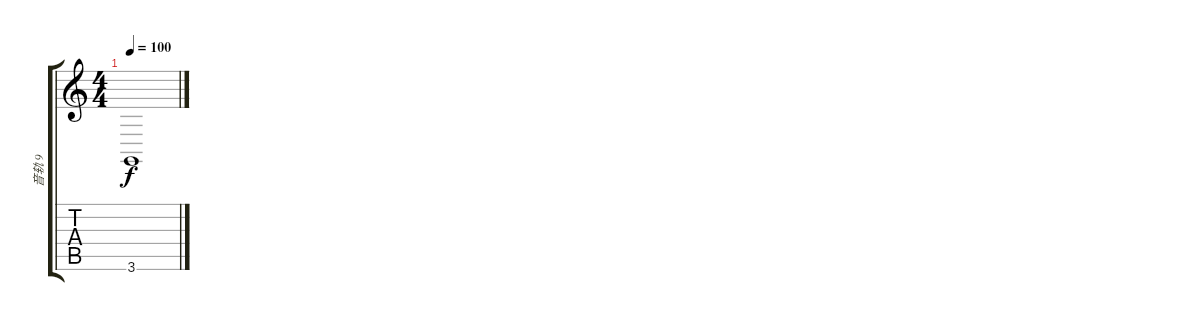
\track ("音轨 9" "音轨 9") {instrument synthstrings2}
\staff {score tabs}
\tuning (E4 B3 G3 D3 A2 E2) {hide}
\ts (4 4)
\tempo 100
\clef g2
\ks c
3.6.1{dy f}
